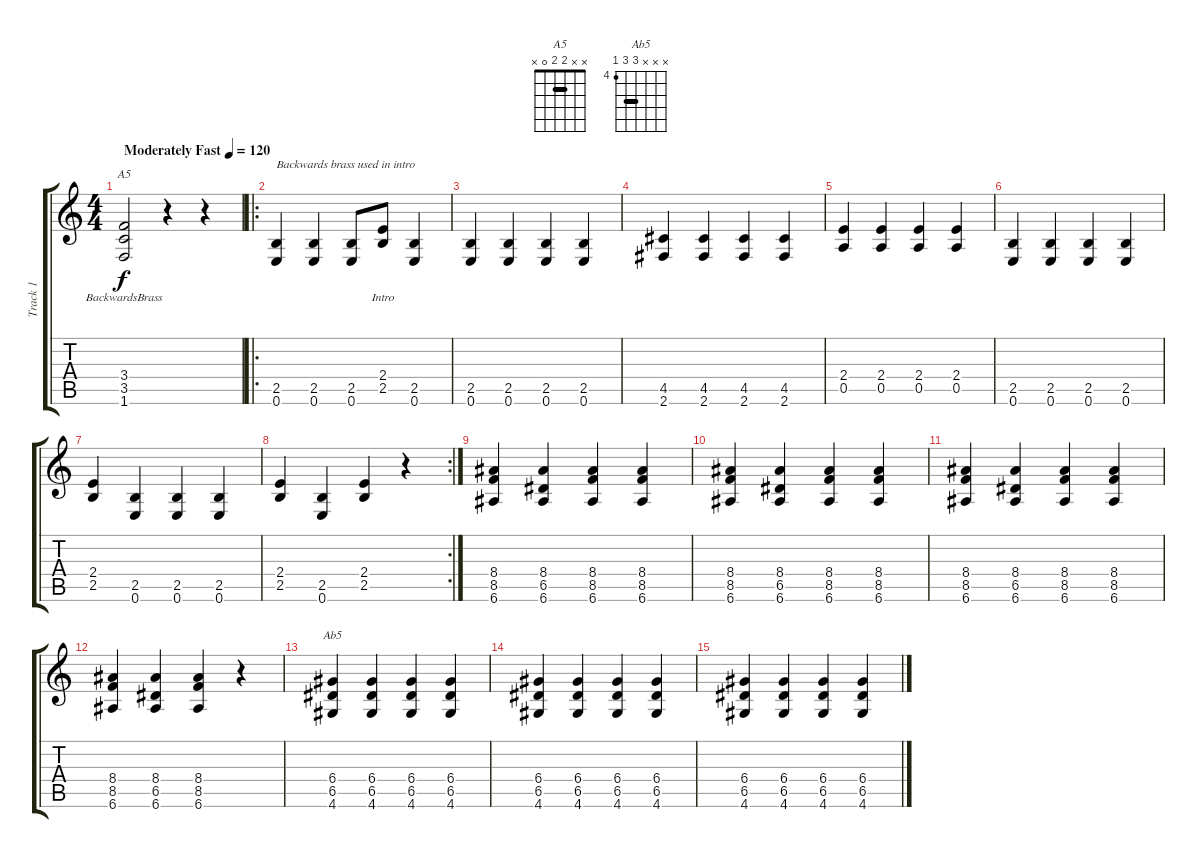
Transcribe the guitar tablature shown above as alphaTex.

\track ("Track 1" "Track 1") {instrument acousticguitarsteel}
\staff {score tabs}
\tuning (E4 B3 G3 D3 A2 E2) {hide}
\chord ("A5" x x 2 2 0 x) {barre 2}
\chord ("Ab5" x x x 6 6 4) {firstfret 4 barre 6}
\ts (4 4)
\tempo (120 "Moderately Fast")
\clef g2
\ks c
(3.4 3.5 1.6).2{ch "A5" lyrics (0 "BackwardsBrass") lyrics (1 "") lyrics (2 "") lyrics (3 "") lyrics (4 "") dy f instrument acousticguitarsteel} r.4 r.4 |
\ro
(2.5 0.6).4{txt "Backwards brass used in intro" lyrics (0 "") lyrics (1 "") lyrics (2 "") lyrics (3 "") lyrics (4 "")} (2.5 0.6).4{lyrics (0 "") lyrics (1 "") lyrics (2 "") lyrics (3 "") lyrics (4 "")} (2.5 0.6).8{lyrics (0 "") lyrics (1 "") lyrics (2 "") lyrics (3 "") lyrics (4 "")} (2.4 2.5).8{lyrics (0 "Intro") lyrics (1 "") lyrics (2 "") lyrics (3 "") lyrics (4 "")} (2.5 0.6).4 |
(2.5 0.6).4 (2.5 0.6).4 (2.5 0.6).4 (2.5 0.6).4 |
(4.5 2.6).4 (4.5 2.6).4 (4.5 2.6).4 (4.5 2.6).4 |
(2.4 0.5).4 (2.4 0.5).4 (2.4 0.5).4 (2.4 0.5).4 |
(2.5 0.6).4 (2.5 0.6).4 (2.5 0.6).4 (2.5 0.6).4 |
(2.4 2.5).4 (2.5 0.6).4 (2.5 0.6).4 (2.5 0.6).4 |
\rc 2
(2.4 2.5).4 (2.5 0.6).4 (2.4 2.5).4 r.4 |
(8.4 8.5 6.6).4 (8.4 6.5 6.6).4 (8.4 8.5 6.6).4 (8.4 8.5 6.6).4 |
(8.4 8.5 6.6).4 (8.4 6.5 6.6).4 (8.4 8.5 6.6).4 (8.4 8.5 6.6).4 |
(8.4 8.5 6.6).4 (8.4 6.5 6.6).4 (8.4 8.5 6.6).4 (8.4 8.5 6.6).4 |
(8.4 8.5 6.6).4 (8.4 6.5 6.6).4 (8.4 8.5 6.6).4 r.4 |
(6.4 6.5 4.6).4{ch "Ab5"} (6.4 6.5 4.6).4 (6.4 6.5 4.6).4 (6.4 6.5 4.6).4 |
(6.4 6.5 4.6).4 (6.4 6.5 4.6).4 (6.4 6.5 4.6).4 (6.4 6.5 4.6).4 |
(6.4 6.5 4.6).4 (6.4 6.5 4.6).4 (6.4 6.5 4.6).4 (6.4 6.5 4.6).4
